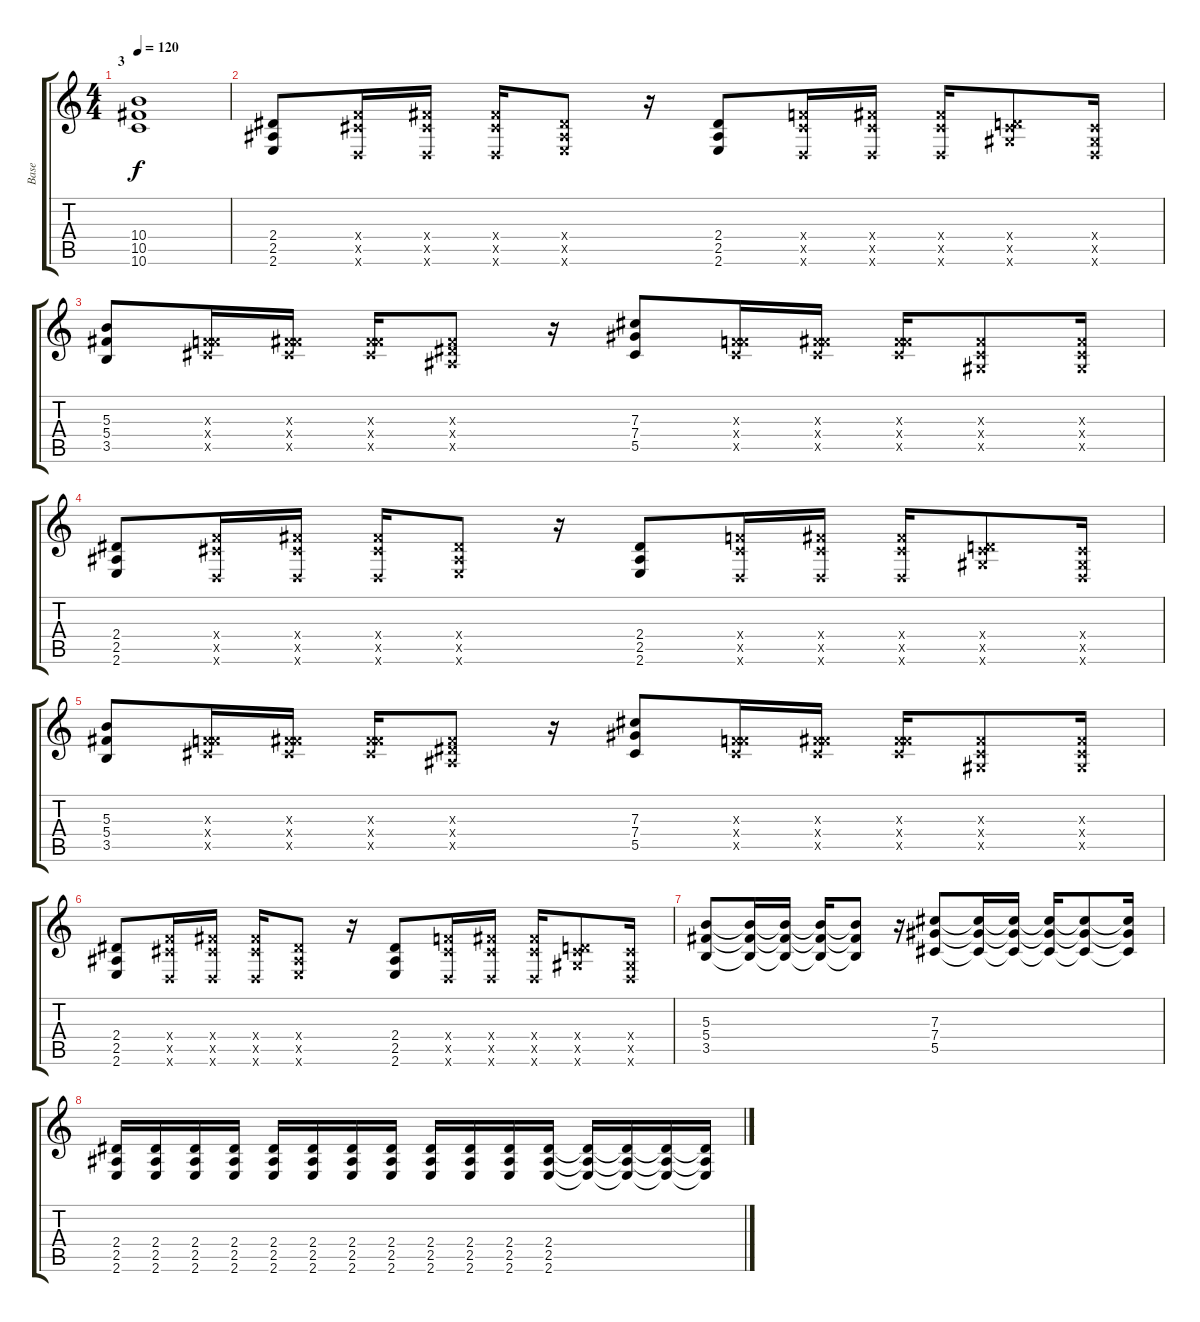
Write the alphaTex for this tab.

\track ("Base" "Base") {instrument distortionguitar}
\staff {score tabs}
\tuning (Eb4 Bb3 Gb3 Db3 Ab2 D2) {hide}
\ts (4 4)
\section ("" "3")
\tempo 120
\clef g2
\ks c
(10.4 10.5 10.6).1{dy f} |
(2.4 2.5 2.6).8{volume 12} (0.4{x} 9.5{x} 0.6{x}).16 (0.4{x} 10.5{x} 0.6{x}).16 (0.4{x} 10.5{x} 0.6{x}).16 (2.4{x} 2.5{x} 2.6{x}).8 r.16 (2.4 2.5 2.6).8 (0.4{x} 9.5{x} 0.6{x}).16 (0.4{x} 10.5{x} 0.6{x}).16 (0.4{x} 10.5{x} 0.6{x}).16 (0.4{x} 0.5{x} 12.6{x}).8 (0.4{x} 0.5{x} 0.6{x}).16 |
(5.3 5.4 3.5).8 (0.3{x} 0.4{x} 9.5{x}).16 (0.3{x} 0.4{x} 10.5{x}).16 (0.3{x} 0.4{x} 10.5{x}).16 (0.3{x} 2.4{x} 2.5{x}).8 r.16 (7.3 7.4 5.5).8 (0.3{x} 0.4{x} 9.5{x}).16 (0.3{x} 0.4{x} 10.5{x}).16 (0.3{x} 0.4{x} 10.5{x}).16 (0.3{x} 0.4{x} 0.5{x}).8 (0.3{x} 0.4{x} 0.5{x}).16 |
(2.4 2.5 2.6).8 (0.4{x} 9.5{x} 0.6{x}).16 (0.4{x} 10.5{x} 0.6{x}).16 (0.4{x} 10.5{x} 0.6{x}).16 (2.4{x} 2.5{x} 2.6{x}).8 r.16 (2.4 2.5 2.6).8 (0.4{x} 9.5{x} 0.6{x}).16 (0.4{x} 10.5{x} 0.6{x}).16 (0.4{x} 10.5{x} 0.6{x}).16 (0.4{x} 0.5{x} 12.6{x}).8 (0.4{x} 0.5{x} 0.6{x}).16 |
(5.3 5.4 3.5).8 (0.3{x} 0.4{x} 9.5{x}).16 (0.3{x} 0.4{x} 10.5{x}).16 (0.3{x} 0.4{x} 10.5{x}).16 (0.3{x} 2.4{x} 2.5{x}).8 r.16 (7.3 7.4 5.5).8 (0.3{x} 0.4{x} 9.5{x}).16 (0.3{x} 0.4{x} 10.5{x}).16 (0.3{x} 0.4{x} 10.5{x}).16 (0.3{x} 0.4{x} 0.5{x}).8 (0.3{x} 0.4{x} 0.5{x}).16 |
(2.4 2.5 2.6).8 (0.4{x} 9.5{x} 0.6{x}).16 (0.4{x} 10.5{x} 0.6{x}).16 (0.4{x} 10.5{x} 0.6{x}).16 (2.4{x} 2.5{x} 2.6{x}).8 r.16 (2.4 2.5 2.6).8 (0.4{x} 9.5{x} 0.6{x}).16 (0.4{x} 10.5{x} 0.6{x}).16 (0.4{x} 10.5{x} 0.6{x}).16 (0.4{x} 0.5{x} 12.6{x}).8 (0.4{x} 0.5{x} 0.6{x}).16 |
(5.3 5.4 3.5).8{volume 16} (5.3{t} 5.4{t} 3.5{t}).16 (5.3{t} 5.4{t} 3.5{t}).16 (5.3{t} 5.4{t} 3.5{t}).16 (5.3{t} 5.4{t} 3.5{t}).8 r.16 (7.3 7.4 5.5).8 (7.3{t} 7.4{t} 5.5{t}).16 (7.3{t} 7.4{t} 5.5{t}).16 (7.3{t} 7.4{t} 5.5{t}).16 (7.3{t} 7.4{t} 5.5{t}).8 (7.3{t} 7.4{t} 5.5{t}).16 |
(2.4 2.5 2.6).16 (2.4 2.5 2.6).16 (2.4 2.5 2.6).16 (2.4 2.5 2.6).16 (2.4 2.5 2.6).16 (2.4 2.5 2.6).16 (2.4 2.5 2.6).16 (2.4 2.5 2.6).16 (2.4 2.5 2.6).16 (2.4 2.5 2.6).16 (2.4 2.5 2.6).16 (2.4 2.5 2.6).16 (2.4{t} 2.5{t} 2.6{t}).16 (2.4{t} 2.5{t} 2.6{t}).16 (2.4{t} 2.5{t} 2.6{t}).16 (2.4{t} 2.5{t} 2.6{t}).16
